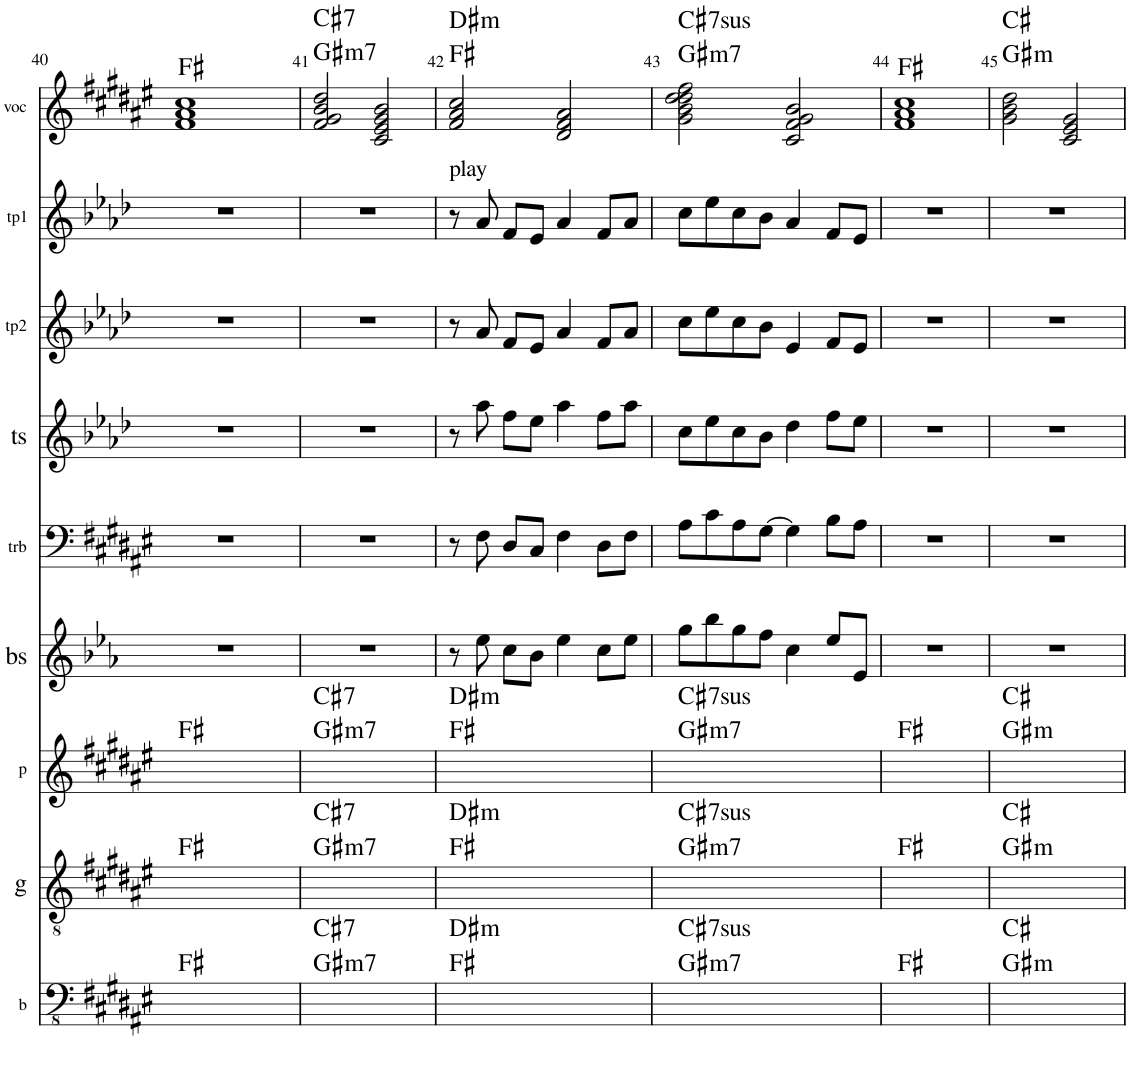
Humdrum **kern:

**kern	**harte	**kern	**harte	**kern	**harte	**kern	**kern	**kern	**kern	**kern	**kern	**harte
*part9	*part9	*part8	*part8	*part7	*part7	*part6	*part5	*part4	*part3	*part2	*part1	*part1
*staff9	*	*staff8	*	*staff7	*	*staff6	*staff5	*staff4	*staff3	*staff2	*staff1	*
*I"b	*	*I"g	*	*I"p	*	*I"bs	*I"trb	*I"ts	*I"tp2	*I"tp1	*I"voc	*
*I'b	*	*I'g	*	*I'p	*	*I'bs	*I'trb	*I'ts	*I'tp2	*I'tp1	*I'voc	*
!!LO:PB:g=z
*clefFv4	*	*clefGv2	*	*clefG2	*	*clefG2	*clefF4	*clefG2	*clefG2	*clefG2	*clefG2	*
*	*	*	*	*	*	*Trd12c21	*	*Trd8c14	*Trd1c2	*Trd1c2	*Trd4c7	*
*k[f#c#g#d#a#e#]	*	*k[f#c#g#d#a#e#]	*	*k[f#c#g#d#a#e#]	*	*k[b-e-a-]	*k[f#c#g#d#a#e#]	*k[b-e-a-d-]	*k[b-e-a-d-]	*k[b-e-a-d-]	*k[f#c#g#d#a#e#]	*
*M4/4	*	*M4/4	*	*M4/4	*	*M4/4	*M4/4	*M4/4	*M4/4	*M4/4	*M4/4	*
=40	=40	=40	=40	=40	=40	=40	=40	=40	=40	=40	=40	=40
2ryy	F#:maj	2ryy	F#:maj	2ryy	F#:maj	1r	1r	1r	1r	1r	1f# 1a# 1cc#	F#:maj
2ryy	.	2ryy	.	2ryy	.	.	.	.	.	.	.	.
=41	=41	=41	=41	=41	=41	=41	=41	=41	=41	=41	=41	=41
!	!LO:H:n=1:kt=m7	!	!	!	!	!	!	!	!	!	!	!
!	!LO:H:n=2:kt=7	!	!LO:H:n=1:kt=m7	!	!	!	!	!	!	!	!	!
!	!	!	!LO:H:n=2:kt=7	!	!LO:H:n=1:kt=m7	!	!	!	!	!	!	!
!	!	!	!	!	!LO:H:n=2:kt=7	!	!	!	!	!	!	!LO:H:n=1:kt=m7
!	!	!	!	!	!	!	!	!	!	!	!	!LO:H:n=2:kt=7
1ryy	G#:min7 C#:7	1ryy	G#:min7 C#:7	1ryy	G#:min7 C#:7	1r	1r	1r	1r	1r	2f#/ 2g#/ 2b/ 2dd#/	G#:min7 C#:7
.	.	.	.	.	.	.	.	.	.	.	2c#/ 2e#/ 2g#/ 2b/	.
=42	=42	=42	=42	=42	=42	=42	=42	=42	=42	=42	=42	=42
!	!LO:H:n=2:kt=m	!	!LO:H:n=2:kt=m	!	!LO:H:n=2:kt=m	!	!	!	!	!LO:TX:a:t=play	!	!LO:H:n=2:kt=m
1ryy	F#:maj D#:min	1ryy	F#:maj D#:min	1ryy	F#:maj D#:min	8r	8r	8r	8r	8r	2f#/ 2a#/ 2cc#/	F#:maj D#:min
.	.	.	.	.	.	8ee-\	8F#\	8aa-\	8a-/	8a-/	.	.
.	.	.	.	.	.	8cc\L	8D#/L	8ff\L	8f/L	8f/L	.	.
.	.	.	.	.	.	8b-\J	8C#/J	8ee-\J	8e-/J	8e-/J	.	.
.	.	.	.	.	.	4ee-\	4F#\	4aa-\	4a-/	4a-/	2d#/ 2f#/ 2a#/	.
.	.	.	.	.	.	8cc\L	8D#\L	8ff\L	8f/L	8f/L	.	.
.	.	.	.	.	.	8ee-\J	8F#\J	8aa-\J	8a-/J	8a-/J	.	.
=43	=43	=43	=43	=43	=43	=43	=43	=43	=43	=43	=43	=43
!	!LO:H:n=1:kt=m7	!	!	!	!	!	!	!	!	!	!	!
!	!LO:H:n=2:kt=7sus	!	!LO:H:n=1:kt=m7	!	!	!	!	!	!	!	!	!
!	!	!	!LO:H:n=2:kt=7sus	!	!LO:H:n=1:kt=m7	!	!	!	!	!	!	!
!	!	!	!	!	!LO:H:n=2:kt=7sus	!	!	!	!	!	!	!LO:H:n=1:kt=m7
!	!	!	!	!	!	!	!	!	!	!	!	!LO:H:n=2:kt=7sus
1ryy	G#:min7 C#:sus4(7)	1ryy	G#:min7 C#:sus4(7)	1ryy	G#:min7 C#:sus4(7)	8gg\L	8A#\L	8cc\L	8cc\L	8cc\L	2g#\ 2b\ 2dd#\ 2dd#\ 2ff#\	G#:min7 C#:sus4(7)
.	.	.	.	.	.	8bb-\	8c#\	8ee-\	8ee-\	8ee-\	.	.
.	.	.	.	.	.	8gg\	8A#\	8cc\	8cc\	8cc\	.	.
.	.	.	.	.	.	8ff\J	[8G#\J	8b-\J	8b-\J	8b-\J	.	.
.	.	.	.	.	.	4cc\	4G#\]	4dd-\	4e-/	4a-/	2c#/ 2f#/ 2g#/ 2b/	.
.	.	.	.	.	.	8ee-/L	8B\L	8ff\L	8f/L	8f/L	.	.
.	.	.	.	.	.	8e-/J	8A#\J	8ee-\J	8e-/J	8e-/J	.	.
=44	=44	=44	=44	=44	=44	=44	=44	=44	=44	=44	=44	=44
1ryy	F#:maj	1ryy	F#:maj	1ryy	F#:maj	1r	1r	1r	1r	1r	1f# 1a# 1cc#	F#:maj
=45	=45	=45	=45	=45	=45	=45	=45	=45	=45	=45	=45	=45
!	!LO:H:n=1:kt=m	!	!LO:H:n=1:kt=m	!	!LO:H:n=1:kt=m	!	!	!	!	!	!	!LO:H:n=1:kt=m
2ryy	G#:min C#:maj	2ryy	G#:min C#:maj	2ryy	G#:min C#:maj	1r	1r	1r	1r	1r	2g#\ 2b\ 2dd#\	G#:min C#:maj
2ryy	.	2ryy	.	2ryy	.	.	.	.	.	.	2c#/ 2e#/ 2g#/	.
=	=	=	=	=	=	=	=	=	=	=	=	=
*-	*-	*-	*-	*-	*-	*-	*-	*-	*-	*-	*-	*-
